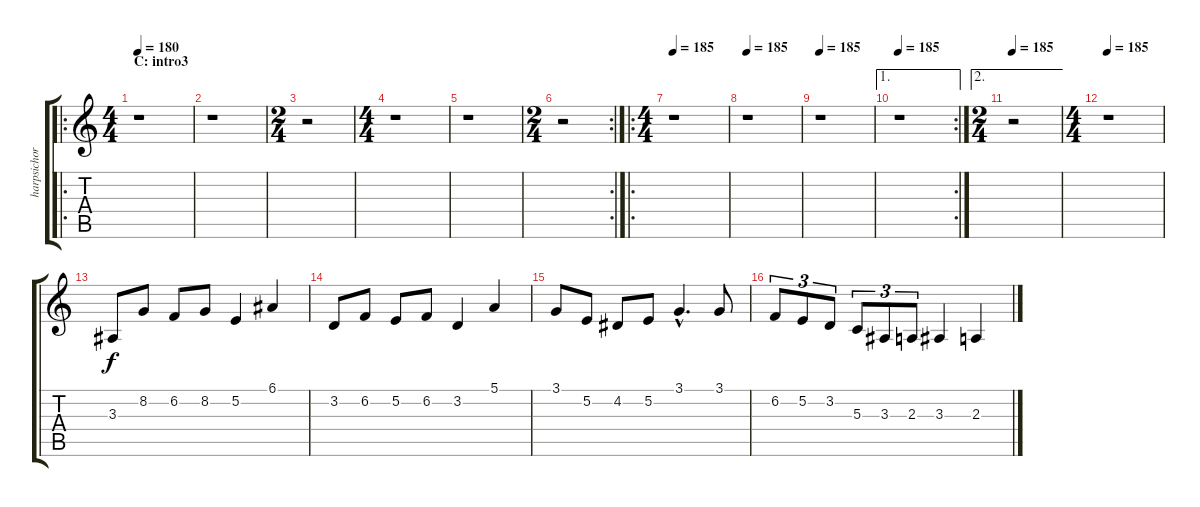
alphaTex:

\track ("harpsichord" "harpsichor") {instrument acousticgrandpiano}
\staff {score tabs}
\tuning (E4 B3 G3 D3 A2 E2) {hide}
\ro
\ts (4 4)
\section ("" "C: intro3")
\tempo 180
\clef g2
\ks c
r.1{dy f} |
r.1 |
\ts (2 4)
r.2 |
\ts (4 4)
r.1 |
r.1 |
\rc 2
\ts (2 4)
r.2 |
\ro
\ts (4 4)
\tempo 185
r.1 |
\tempo 185
r.1 |
\tempo 185
r.1 |
\ae 1
\rc 2
\tempo 185
r.1 |
\ae 2
\ts (2 4)
\tempo 185
r.2{volume 16 instrument harpsichord} |
\ts (4 4)
\tempo 185
r.1 |
3.3.8 8.2.8 6.2.8 8.2.8 5.2.4 6.1.4 |
3.2.8 6.2.8 5.2.8 6.2.8 3.2.4 5.1.4 |
3.1.8 5.2.8 4.2.8 5.2.8 3.1{hac}.4{d} 3.1.8 |
6.2.8{tu (3 2)} 5.2.8{tu (3 2)} 3.2.8{tu (3 2)} 5.3.8{tu (3 2)} 3.3.8{tu (3 2)} 2.3.8{tu (3 2)} 3.3.4 2.3.4
